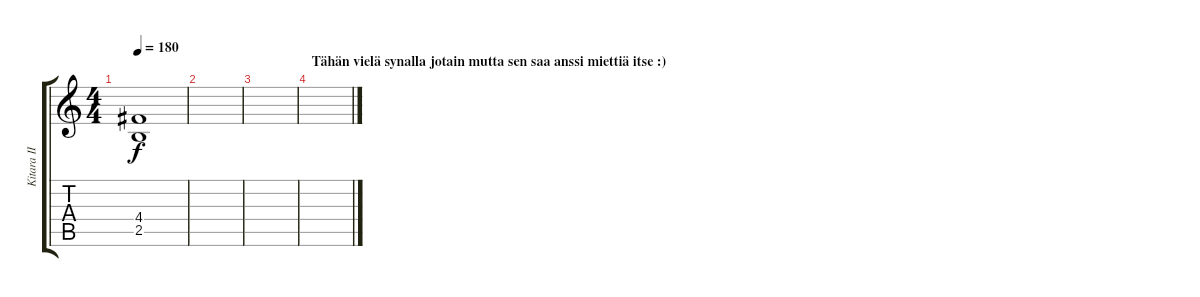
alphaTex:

\track ("Kitara II" "Kitara II") {instrument distortionguitar}
\staff {score tabs}
\tuning (E4 B3 G3 D3 A2 E2) {hide}
\ts (4 4)
\tempo 180
\clef g2
\ks c
(4.4 2.5).1{dy f} |
|
|
\section ("" "Tähän vielä synalla jotain mutta sen saa anssi miettiä itse :)")
